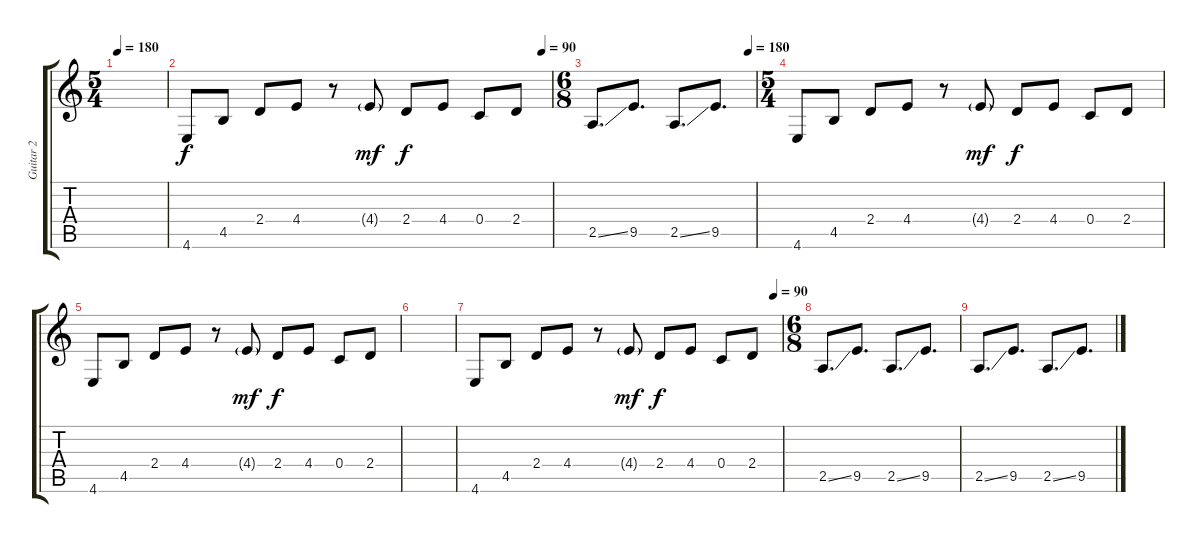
\track ("Guitar 2" "Guitar 2") {instrument electricguitarmuted}
\staff {score tabs}
\tuning (D4 A3 F3 C3 G2 C2) {hide}
\ts (5 4)
\tempo 180
\clef g2
\ks c
|
\tempo (90 0.975)
4.6.8 4.5.8 2.4.8 4.4.8 r.8 4.4{g}.8{dy mf} 2.4.8{dy f} 4.4.8 0.4.8 2.4.8 |
\ts (6 8)
\tempo (180 0.9583333333333334)
2.5{ss}.8{d} 9.5.8{d} 2.5{ss}.8{d} 9.5.8{d} |
\ts (5 4)
4.6.8 4.5.8 2.4.8 4.4.8 r.8 4.4{g}.8{dy mf} 2.4.8{dy f} 4.4.8 0.4.8 2.4.8 |
4.6.8 4.5.8 2.4.8 4.4.8 r.8 4.4{g}.8{dy mf} 2.4.8{dy f} 4.4.8 0.4.8 2.4.8 |
|
\tempo (90 0.975)
4.6.8 4.5.8 2.4.8 4.4.8 r.8 4.4{g}.8{dy mf} 2.4.8{dy f} 4.4.8 0.4.8 2.4.8 |
\ts (6 8)
2.5{ss}.8{d} 9.5.8{d} 2.5{ss}.8{d} 9.5.8{d} |
2.5{ss}.8{d} 9.5.8{d} 2.5{ss}.8{d} 9.5.8{d}
